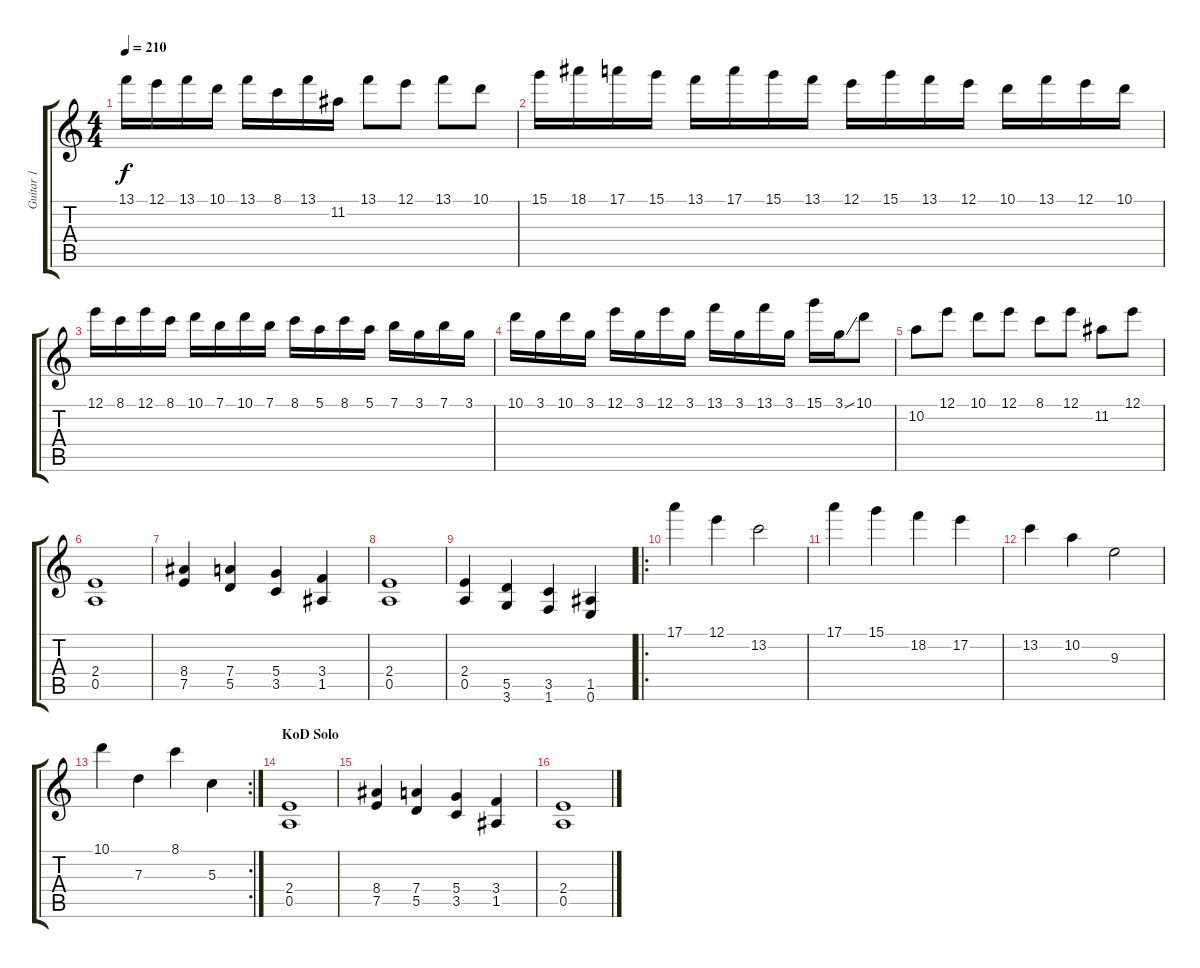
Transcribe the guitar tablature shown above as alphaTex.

\track ("Guitar 1" "Guitar 1") {instrument distortionguitar}
\staff {score tabs}
\tuning (E4 B3 G3 D3 A2 E2) {hide}
\ts (4 4)
\tempo 210
\clef g2
\ks c
13.1.16{dy f} 12.1.16 13.1.16 10.1.16 13.1.16 8.1.16 13.1.16 11.2.16 13.1.8 12.1.8 13.1.8 10.1.8 |
15.1.16 18.1.16 17.1.16 15.1.16 13.1.16 17.1.16 15.1.16 13.1.16 12.1.16 15.1.16 13.1.16 12.1.16 10.1.16 13.1.16 12.1.16 10.1.16 |
12.1.16 8.1.16 12.1.16 8.1.16 10.1.16 7.1.16 10.1.16 7.1.16 8.1.16 5.1.16 8.1.16 5.1.16 7.1.16 3.1.16 7.1.16 3.1.16 |
10.1.16 3.1.16 10.1.16 3.1.16 12.1.16 3.1.16 12.1.16 3.1.16 13.1.16 3.1.16 13.1.16 3.1.16 15.1.16 3.1{ss}.16 10.1.8 |
10.2.8 12.1.8 10.1.8 12.1.8 8.1.8 12.1.8 11.2.8 12.1.8 |
(2.4 0.5).1 |
(8.4 7.5).4 (7.4 5.5).4 (5.4 3.5).4 (3.4 1.5).4 |
(2.4 0.5).1 |
(2.4 0.5).4 (5.5 3.6).4 (3.5 1.6).4 (1.5 0.6).4 |
\ro
17.1.4 12.1.4 13.2.2 |
17.1.4 15.1.4 18.2.4 17.2.4 |
13.2.4 10.2.4 9.3.2 |
\rc 2
10.1.4 7.3.4 8.1.4 5.3.4 |
\section ("" "KoD Solo")
(2.4 0.5).1 |
(8.4 7.5).4 (7.4 5.5).4 (5.4 3.5).4 (3.4 1.5).4 |
(2.4 0.5).1
